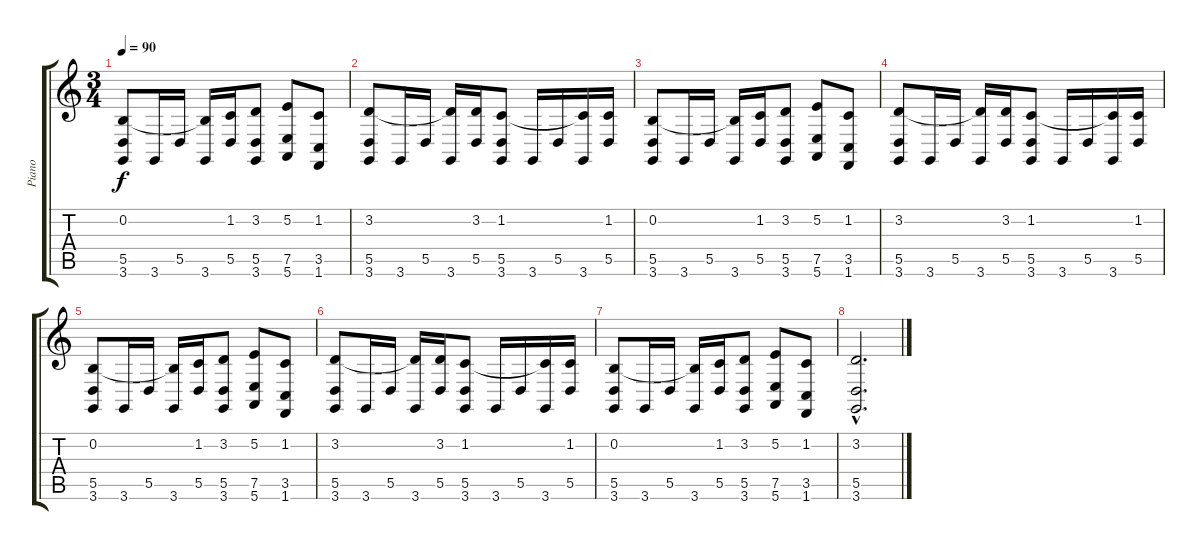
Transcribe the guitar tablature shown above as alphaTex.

\track ("Piano" "Piano") {instrument acousticgrandpiano}
\staff {score tabs}
\tuning (E4 B3 G3 D3 A2 E2) {hide}
\ts (3 4)
\tempo 90
\clef g2
\ks c
(0.2 5.5 3.6).8{dy f} 3.6.16 5.5.16 (0.2{t} 3.6).16 (1.2 5.5).16 (3.2 5.5 3.6).8 (5.2 7.5 5.6).8 (1.2 3.5 1.6).8 |
(3.2 5.5 3.6).8 3.6.16 5.5.16 (3.2{t} 3.6).16 (3.2 5.5).16 (1.2 5.5 3.6).8 3.6.16 5.5.16 (1.2{t} 3.6).16 (1.2 5.5).16 |
(0.2 5.5 3.6).8 3.6.16 5.5.16 (0.2{t} 3.6).16 (1.2 5.5).16 (3.2 5.5 3.6).8 (5.2 7.5 5.6).8 (1.2 3.5 1.6).8 |
(3.2 5.5 3.6).8 3.6.16 5.5.16 (3.2{t} 3.6).16 (3.2 5.5).16 (1.2 5.5 3.6).8 3.6.16 5.5.16 (1.2{t} 3.6).16 (1.2 5.5).16 |
(0.2 5.5 3.6).8 3.6.16 5.5.16 (0.2{t} 3.6).16 (1.2 5.5).16 (3.2 5.5 3.6).8 (5.2 7.5 5.6).8 (1.2 3.5 1.6).8 |
(3.2 5.5 3.6).8 3.6.16 5.5.16 (3.2{t} 3.6).16 (3.2 5.5).16 (1.2 5.5 3.6).8 3.6.16 5.5.16 (1.2{t} 3.6).16 (1.2 5.5).16 |
(0.2 5.5 3.6).8 3.6.16 5.5.16 (0.2{t} 3.6).16 (1.2 5.5).16 (3.2 5.5 3.6).8 (5.2 7.5 5.6).8 (1.2 3.5 1.6).8 |
(3.2{hac} 5.5{hac} 3.6{hac}).2{d}
